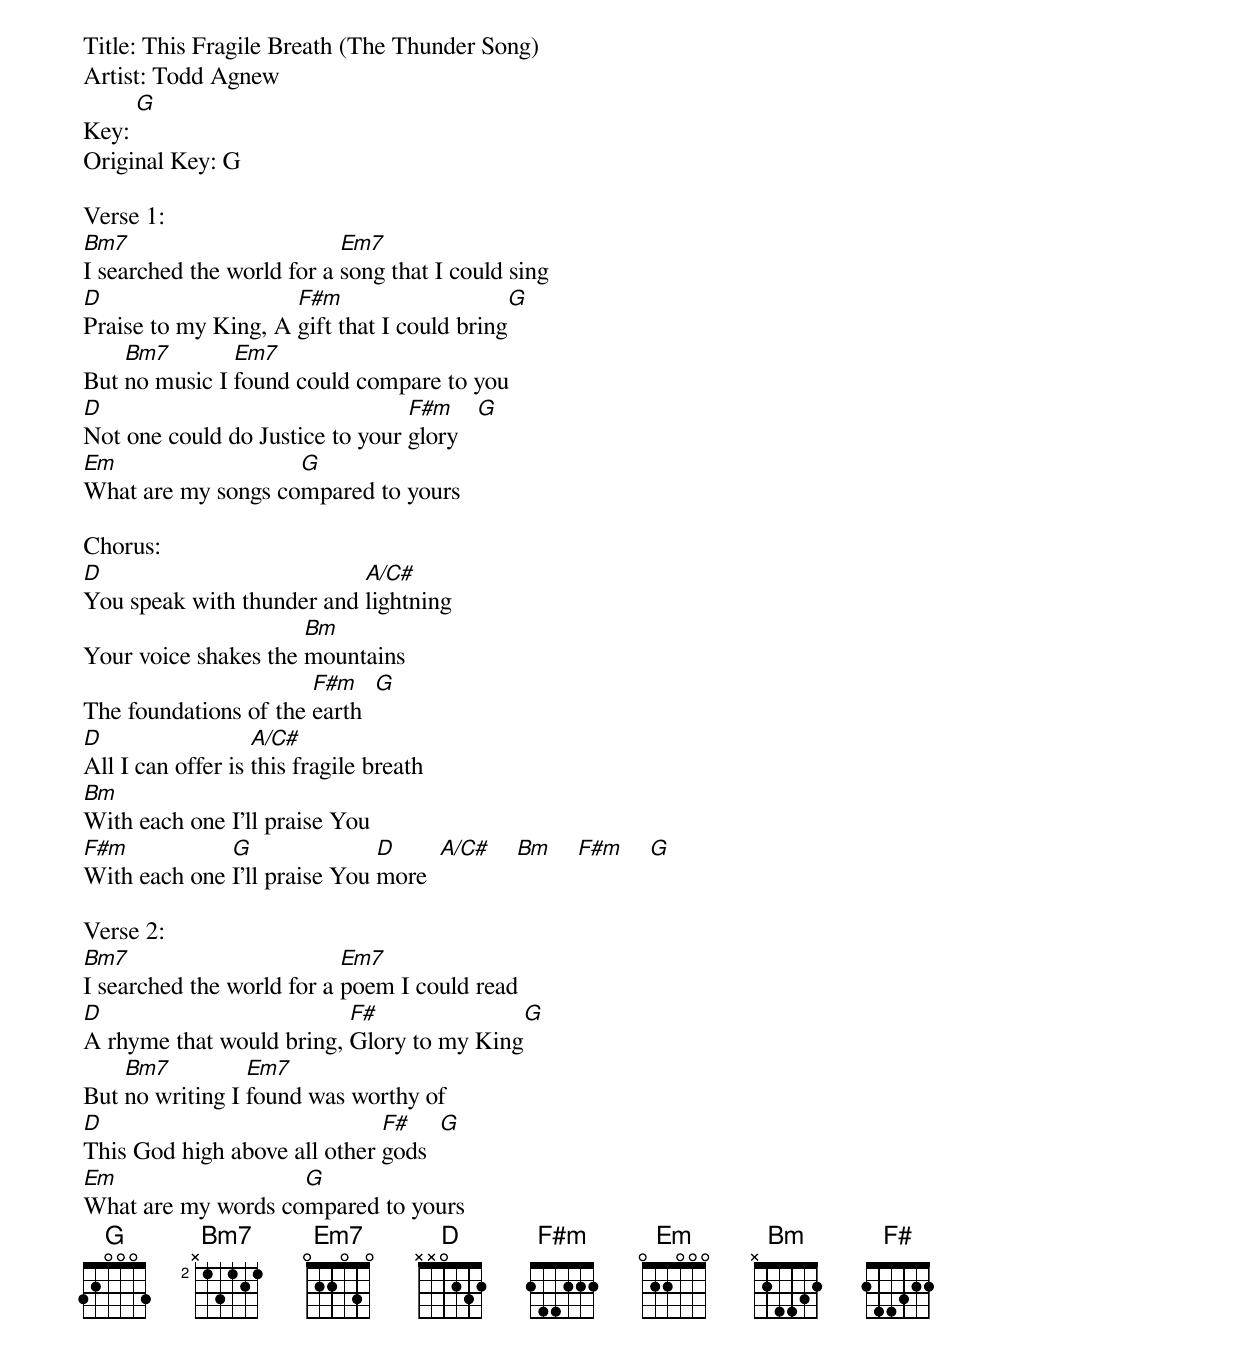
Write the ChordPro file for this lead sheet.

Title: This Fragile Breath (The Thunder Song)
Artist: Todd Agnew
Key: [G]
Original Key: G

Verse 1:
[Bm7]I searched the world for a [Em7]song that I could sing
[D]Praise to my King, A [F#m]gift that I could bring[G]
But [Bm7]no music I [Em7]found could compare to you
[D]Not one could do Justice to your [F#m]glory   [G]
[Em]What are my songs co[G]mpared to yours

Chorus:
[D]You speak with thunder and [A/C#]lightning
Your voice shakes the [Bm]mountains
The foundations of the [F#m]earth  [G]
[D]All I can offer is [A/C#]this fragile breath
[Bm]With each one I'll praise You
[F#m]With each one [G]I'll praise You [D]more  [A/C#]    [Bm]    [F#m]    [G]

Verse 2:
[Bm7]I searched the world for a [Em7]poem I could read
[D]A rhyme that would bring, [F#]Glory to my King[G]
But [Bm7]no writing I [Em7]found was worthy of
[D]This God high above all other [F#]gods  [G]
[Em]What are my words co[G]mpared to yours
